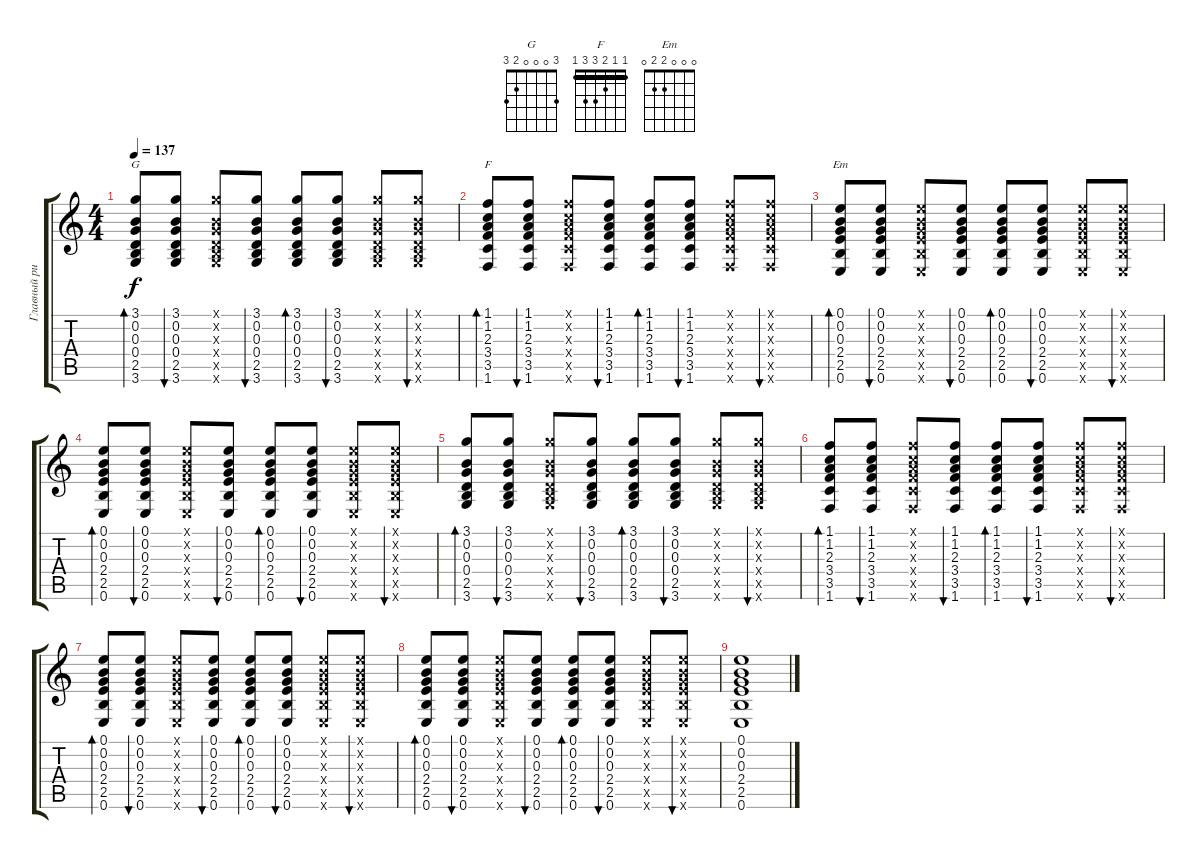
\track ("Главный ритм" "Главный ри") {instrument acousticguitarsteel}
\staff {score tabs}
\tuning (E4 B3 G3 D3 A2 E2) {hide}
\chord ("G" 3 0 0 0 2 3)
\chord ("F" 1 1 2 3 3 1) {barre 1}
\chord ("Em" 0 0 0 2 2 0)
\ts (4 4)
\tempo 137
\clef g2
\ks c
(3.1 0.2 0.3 0.4 2.5 3.6).8{bd 60 ch "G" dy f} (3.1 0.2 0.3 0.4 2.5 3.6).8{bu 60} (3.1{x} 0.2{x} 0.3{x} 0.4{x} 2.5{x} 3.6{x}).8 (3.1 0.2 0.3 0.4 2.5 3.6).8{bu 60} (3.1 0.2 0.3 0.4 2.5 3.6).8{bd 60} (3.1 0.2 0.3 0.4 2.5 3.6).8{bu 60} (3.1{x} 0.2{x} 0.3{x} 0.4{x} 2.5{x} 3.6{x}).8 (3.1{x} 0.2{x} 0.3{x} 0.4{x} 2.5{x} 3.6{x}).8{bu 60} |
(1.1 1.2 2.3 3.4 3.5 1.6).8{bd 60 ch "F"} (1.1 1.2 2.3 3.4 3.5 1.6).8{bu 60} (1.1{x} 1.2{x} 2.3{x} 3.4{x} 3.5{x} 1.6{x}).8 (1.1 1.2 2.3 3.4 3.5 1.6).8{bu 60} (1.1 1.2 2.3 3.4 3.5 1.6).8{bd 60} (1.1 1.2 2.3 3.4 3.5 1.6).8{bu 60} (1.1{x} 1.2{x} 2.3{x} 3.4{x} 3.5{x} 1.6{x}).8 (1.1{x} 1.2{x} 2.3{x} 3.4{x} 3.5{x} 1.6{x}).8{bu 60} |
(0.1 0.2 0.3 2.4 2.5 0.6).8{bd 60 ch "Em"} (0.1 0.2 0.3 2.4 2.5 0.6).8{bu 60} (0.1{x} 0.2{x} 0.3{x} 2.4{x} 2.5{x} 0.6{x}).8 (0.1 0.2 0.3 2.4 2.5 0.6).8{bu 60} (0.1 0.2 0.3 2.4 2.5 0.6).8{bd 60} (0.1 0.2 0.3 2.4 2.5 0.6).8{bu 60} (0.1{x} 0.2{x} 0.3{x} 2.4{x} 2.5{x} 0.6{x}).8 (0.1{x} 0.2{x} 0.3{x} 2.4{x} 2.5{x} 0.6{x}).8{bu 60} |
(0.1 0.2 0.3 2.4 2.5 0.6).8{bd 60} (0.1 0.2 0.3 2.4 2.5 0.6).8{bu 60} (0.1{x} 0.2{x} 0.3{x} 2.4{x} 2.5{x} 0.6{x}).8 (0.1 0.2 0.3 2.4 2.5 0.6).8{bu 60} (0.1 0.2 0.3 2.4 2.5 0.6).8{bd 60} (0.1 0.2 0.3 2.4 2.5 0.6).8{bu 60} (0.1{x} 0.2{x} 0.3{x} 2.4{x} 2.5{x} 0.6{x}).8 (0.1{x} 0.2{x} 0.3{x} 2.4{x} 2.5{x} 0.6{x}).8{bu 60} |
(3.1 0.2 0.3 0.4 2.5 3.6).8{bd 60} (3.1 0.2 0.3 0.4 2.5 3.6).8{bu 60} (3.1{x} 0.2{x} 0.3{x} 0.4{x} 2.5{x} 3.6{x}).8 (3.1 0.2 0.3 0.4 2.5 3.6).8{bu 60} (3.1 0.2 0.3 0.4 2.5 3.6).8{bd 60} (3.1 0.2 0.3 0.4 2.5 3.6).8{bu 60} (3.1{x} 0.2{x} 0.3{x} 0.4{x} 2.5{x} 3.6{x}).8 (3.1{x} 0.2{x} 0.3{x} 0.4{x} 2.5{x} 3.6{x}).8{bu 60} |
(1.1 1.2 2.3 3.4 3.5 1.6).8{bd 60} (1.1 1.2 2.3 3.4 3.5 1.6).8{bu 60} (1.1{x} 1.2{x} 2.3{x} 3.4{x} 3.5{x} 1.6{x}).8 (1.1 1.2 2.3 3.4 3.5 1.6).8{bu 60} (1.1 1.2 2.3 3.4 3.5 1.6).8{bd 60} (1.1 1.2 2.3 3.4 3.5 1.6).8{bu 60} (1.1{x} 1.2{x} 2.3{x} 3.4{x} 3.5{x} 1.6{x}).8 (1.1{x} 1.2{x} 2.3{x} 3.4{x} 3.5{x} 1.6{x}).8{bu 60} |
(0.1 0.2 0.3 2.4 2.5 0.6).8{bd 60} (0.1 0.2 0.3 2.4 2.5 0.6).8{bu 60} (0.1{x} 0.2{x} 0.3{x} 2.4{x} 2.5{x} 0.6{x}).8 (0.1 0.2 0.3 2.4 2.5 0.6).8{bu 60} (0.1 0.2 0.3 2.4 2.5 0.6).8{bd 60} (0.1 0.2 0.3 2.4 2.5 0.6).8{bu 60} (0.1{x} 0.2{x} 0.3{x} 2.4{x} 2.5{x} 0.6{x}).8 (0.1{x} 0.2{x} 0.3{x} 2.4{x} 2.5{x} 0.6{x}).8{bu 60} |
(0.1 0.2 0.3 2.4 2.5 0.6).8{bd 60} (0.1 0.2 0.3 2.4 2.5 0.6).8{bu 60} (0.1{x} 0.2{x} 0.3{x} 2.4{x} 2.5{x} 0.6{x}).8 (0.1 0.2 0.3 2.4 2.5 0.6).8{bu 60} (0.1 0.2 0.3 2.4 2.5 0.6).8{bd 60} (0.1 0.2 0.3 2.4 2.5 0.6).8{bu 60} (0.1{x} 0.2{x} 0.3{x} 2.4{x} 2.5{x} 0.6{x}).8 (0.1{x} 0.2{x} 0.3{x} 2.4{x} 2.5{x} 0.6{x}).8{bu 60} |
(0.1 0.2 0.3 2.4 2.5 0.6).1
